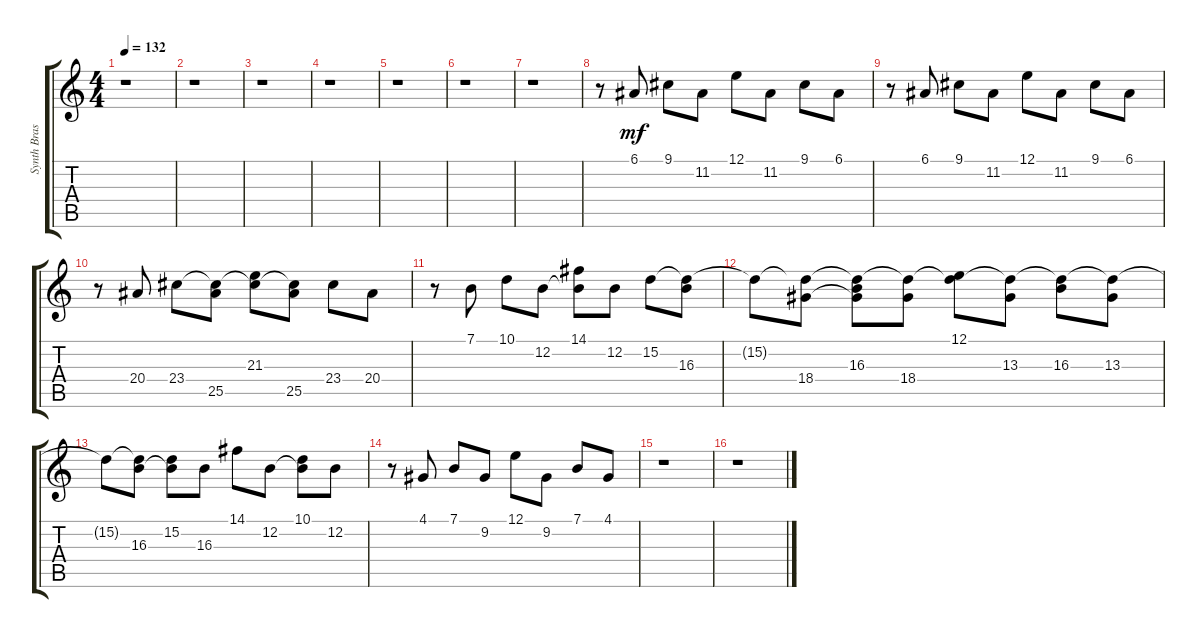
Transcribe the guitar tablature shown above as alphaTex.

\track ("Synth Brass" "Synth Bras") {instrument stringensemble1}
\staff {score tabs}
\tuning (E4 B3 G3 D3 A2 E2) {hide}
\ts (4 4)
\tempo 132
\clef g2
\ks aminor
r.1{dy mf} |
r.1 |
r.1 |
r.1 |
r.1 |
r.1 |
r.1 |
r.8 6.1.8 9.1.8 11.2.8 12.1.8 11.2.8 9.1.8 6.1.8 |
r.8 6.1.8 9.1.8 11.2.8 12.1.8 11.2.8 9.1.8 6.1.8 |
r.8 20.4.8 23.4.8 (23.4{t} 25.5).8 (21.3 23.4{t}).8 (23.4{t} 25.5).8 23.4.8 20.4.8 |
r.8 7.1.8 10.1.8 12.2.8 (14.1 12.2{t}).8 12.2.8 15.2.8 (15.2{t} 16.3).8 |
15.2{t}.8 (15.2{t} 18.4).8 (15.2{t} 16.3 18.4{t}).8 (15.2{t} 18.4).8 (12.1 15.2{t}).8 (15.2{t} 13.3).8 (15.2{t} 16.3).8 (15.2{t} 13.3).8 |
15.2{t}.8 (15.2{t} 16.3).8 (15.2 16.3{t}).8 16.3.8 14.1.8 12.2.8 (10.1 12.2{t}).8 12.2.8 |
r.8 4.1.8 7.1.8 9.2.8 12.1.8 9.2.8 7.1.8 4.1.8 |
r.1 |
r.1
